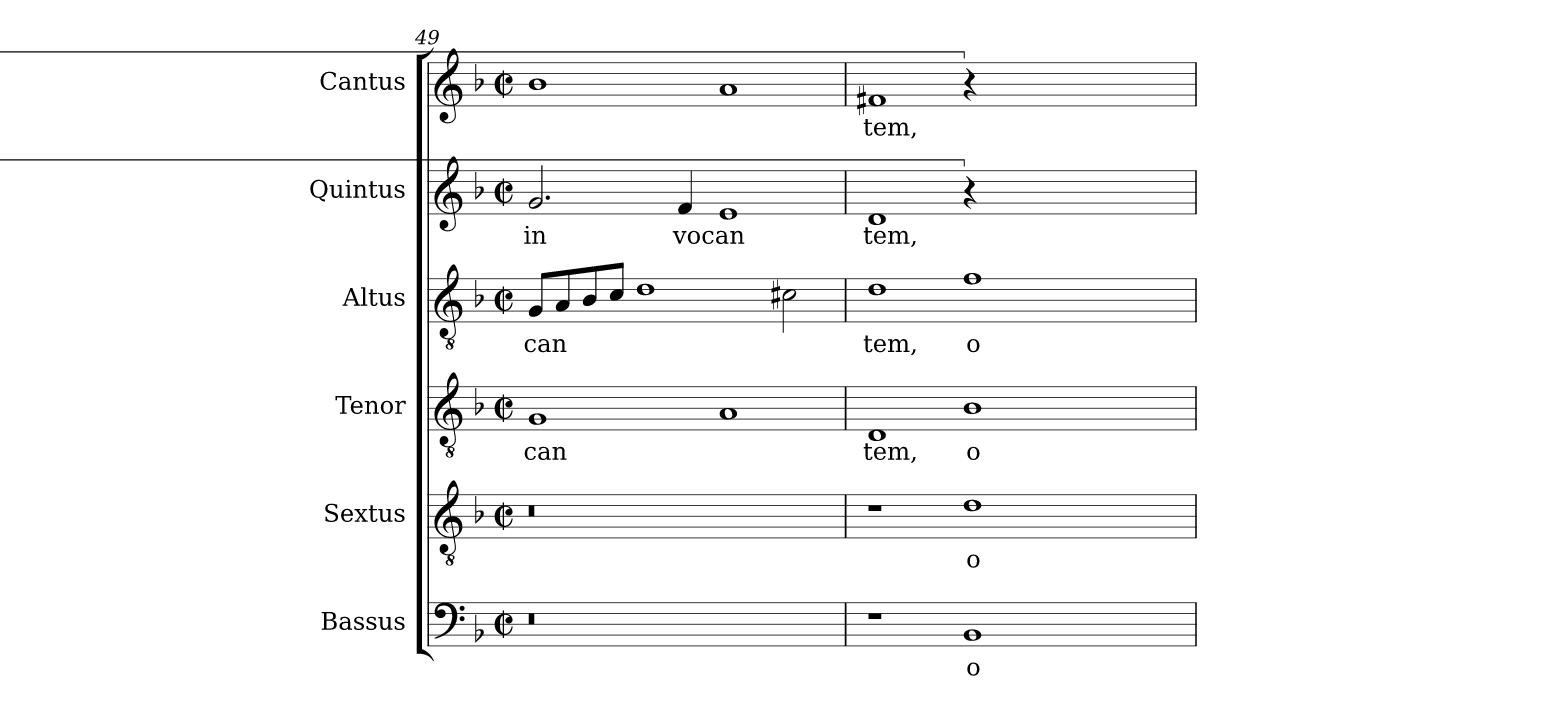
**kern	**text	**kern	**text	**kern	**text	**kern	**text	**kern	**text	**kern	**text
*part6	*part6	*part5	*part5	*part4	*part4	*part3	*part3	*part2	*part2	*part1	*part1
*staff6	*staff6	*staff5	*staff5	*staff4	*staff4	*staff3	*staff3	*staff2	*staff2	*staff1	*staff1
*I"Bassus	*	*I"Sextus	*	*I"Tenor	*	*I"Altus	*	*I"Quintus	*	*I"Cantus	*
!!LO:LB:g=z
*clefF4	*	*clefGv2	*	*clefGv2	*	*clefGv2	*	*clefG2	*	*clefG2	*
*k[b-]	*	*k[b-]	*	*k[b-]	*	*k[b-]	*	*k[b-]	*	*k[b-]	*
*F:	*	*F:	*	*F:	*	*F:	*	*F:	*	*F:	*
*M2/2	*	*M2/2	*	*M2/2	*	*M2/2	*	*M2/2	*	*M2/2	*
*met(c|)	*	*met(c|)	*	*met(c|)	*	*met(c|)	*	*met(c|)	*	*met(c|)	*
=49	=49	=49	=49	=49	=49	=49	=49	=49	=49	=49	=49
!	!	!	!	!	!LO:LY:b	!	!LO:LY:b	!	!LO:LY:b:cj	!	!
0r	.	0r	.	1G	-can	8G/L	can	2.g/	in	1b-	.
.	.	.	.	.	.	8A/	.	.	.	.	.
.	.	.	.	.	.	8B-/	.	.	.	.	.
.	.	.	.	.	.	8c/J	.	.	.	.	.
.	.	.	.	.	.	1d	.	.	.	.	.
!	!	!	!	!	!	!	!	!	!LO:LY:b	!	!
.	.	.	.	.	.	.	.	4f/	vocan	.	.
.	.	.	.	1A	.	.	.	1e	.	1a	.
.	.	.	.	.	.	2c#\	.	.	.	.	.
=50	=50	=50	=50	=50	=50	=50	=50	=50	=50	=50	=50
!	!	!	!	!	!LO:LY:b:cj	!	!LO:LY:b:cj	!	!LO:LY:b:cj	!	!LO:LY:b:cj
1r	.	1r	.	1D	tem,	1d	tem,	1d	tem,	1f#X	tem,
!	!LO:LY:b:rj	!	!LO:LY:b:rj	!	!LO:LY:b:rj	!	!LO:LY:b:rj	!LO:N:vis=1	!	!LO:N:vis=1	!
1BB-	o	1d	o	1B-	o	1f	o	4%9r	.	4%9r	.
1ryy	.	1ryy	.	1ryy	.	1ryy	.	.	.	.	.
4ryy	.	4ryy	.	4ryy	.	4ryy	.	.	.	.	.
=	=	=	=	=	=	=	=	=	=	=	=
*-	*-	*-	*-	*-	*-	*-	*-	*-	*-	*-	*-
